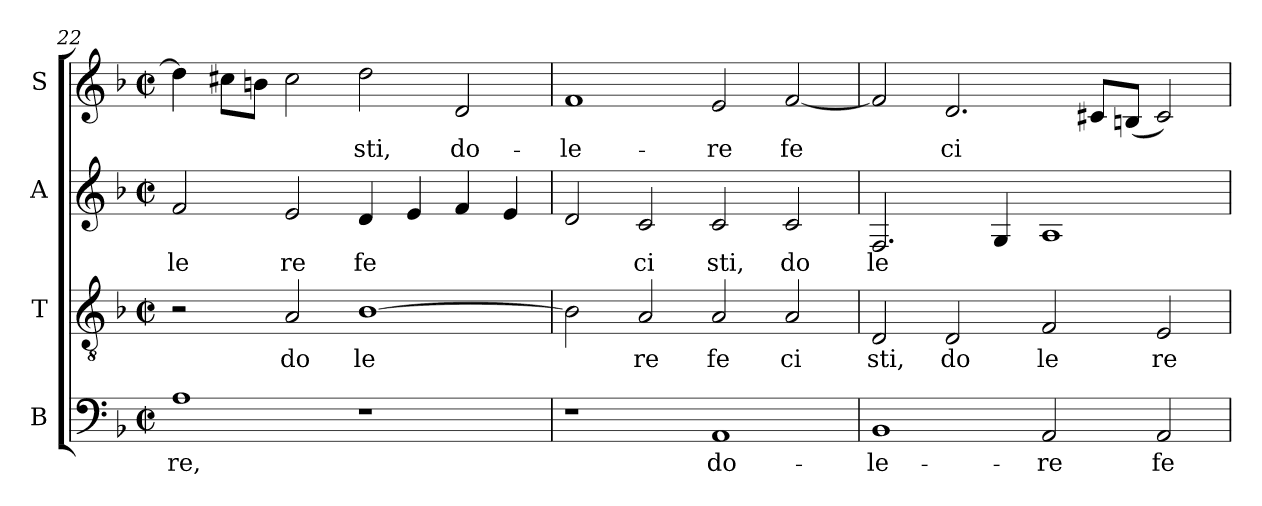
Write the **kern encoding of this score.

**kern	**text	**kern	**text	**kern	**text	**kern	**text
*part4	*part4	*part3	*part3	*part2	*part2	*part1	*part1
*staff4	*staff4	*staff3	*staff3	*staff2	*staff2	*staff1	*staff1
*I"B	*	*I"T	*	*I"A	*	*I"S	*
!!LO:LB:g=z
*clefF4	*	*clefGv2	*	*clefG2	*	*clefG2	*
*k[b-]	*	*k[b-]	*	*k[b-]	*	*k[b-]	*
*F:	*	*F:	*	*F:	*	*F:	*
*M2/2	*	*M2/2	*	*M2/2	*	*M2/2	*
*met(c|)	*	*met(c|)	*	*met(c|)	*	*met(c|)	*
=22	=22	=22	=22	=22	=22	=22	=22
!	!LO:LY:b:cj	!	!	!	!LO:LY:b:cj	!	!LO:LY:b:cj
1A	re,	2r	.	2f/	le	4dd\]	.
!	!	!	!	!	!	!	!LO:LY:b:cj
.	.	.	.	.	.	8cc#\L	.
!	!	!	!	!	!	!	!LO:LY:b:cj
.	.	.	.	.	.	8b\J	.
!	!	!	!LO:LY:b:cj	!	!LO:LY:b:cj	!	!LO:LY:b:cj
.	.	2A/	do	2e/	re	2cc#\	.
!	!	!	!LO:LY:b:cj	!	!LO:LY:b:cj	!	!LO:LY:b:cj
1r	.	[>1B-	le	4d/	fe	2dd\	sti,
!	!	!	!	!	!LO:LY:b:cj	!	!
.	.	.	.	4e/	.	.	.
!	!	!	!	!	!LO:LY:b:cj	!	!LO:LY:b:cj
.	.	.	.	4f/	.	2d/	do-
!	!	!	!	!	!LO:LY:b:cj	!	!
.	.	.	.	4e/	.	.	.
=23	=23	=23	=23	=23	=23	=23	=23
!	!	!	!LO:LY:b:cj	!	!LO:LY:b:cj	!	!LO:LY:b:cj
1r	.	2B-\]	.	2d/	.	1f	-le-
!	!	!	!LO:LY:b:cj	!	!LO:LY:b:cj	!	!
.	.	2A/	re	2c/	ci	.	.
!	!LO:LY:b:cj	!	!LO:LY:b:cj	!	!LO:LY:b:cj	!	!LO:LY:b:cj
1AA	do-	2A/	fe	2c/	sti,	2e/	-re
!	!	!	!LO:LY:b:cj	!	!LO:LY:b:cj	!	!LO:LY:b:cj
.	.	2A/	ci	2c/	do	[<2f/	fe-
=24	=24	=24	=24	=24	=24	=24	=24
!	!LO:LY:b:cj	!	!LO:LY:b:cj	!	!LO:LY:b:cj	!	!LO:LY:b:cj
1BB-	-le-	2D/	sti,	2.F/	le	2f/]	--
!	!	!	!LO:LY:b:cj	!	!	!	!LO:LY:b:cj
.	.	2D/	do	.	.	2.d/	-ci-
!	!	!	!	!	!LO:LY:b:cj	!	!
.	.	.	.	4G/	.	.	.
!	!LO:LY:b:cj	!	!LO:LY:b:cj	!	!LO:LY:b:cj	!	!
2AA/	-re	2F/	le	1A	.	.	.
!	!	!	!	!	!	!	!LO:LY:b:cj
.	.	.	.	.	.	8c#/L	--
!	!	!	!	!	!	!	!LO:LY:b:cj
.	.	.	.	.	.	(>8B/J	--
!	!LO:LY:b:cj	!	!LO:LY:b:cj	!	!	!	!LO:LY:b:cj
2AA/	fe-	2E/	re	.	.	2c#/)	--
=	=	=	=	=	=	=	=
*-	*-	*-	*-	*-	*-	*-	*-
